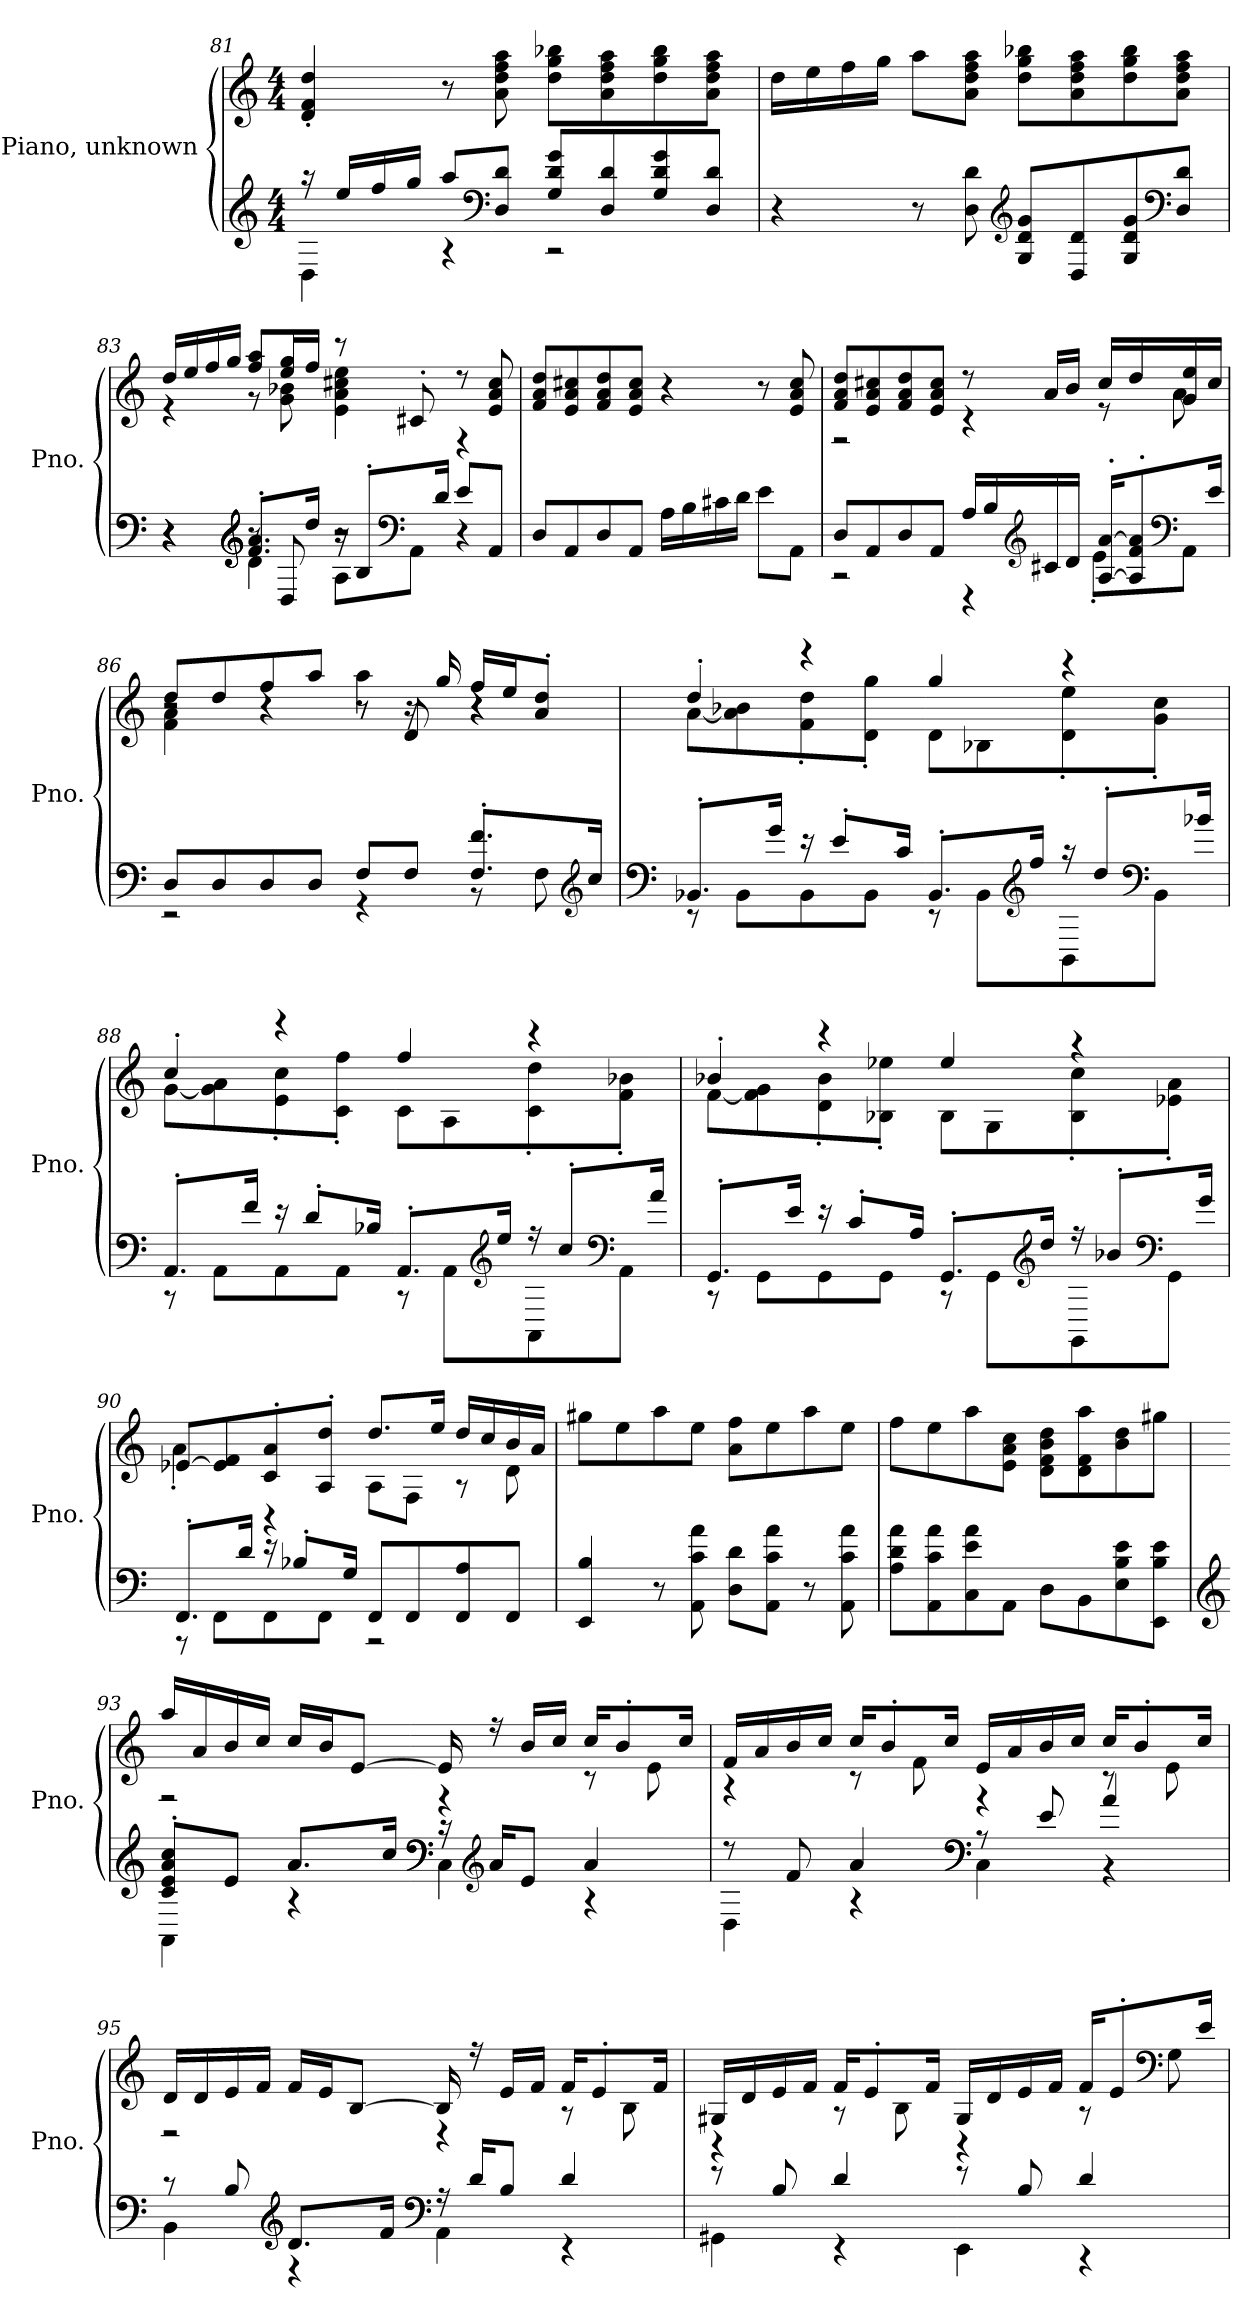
**kern	**kern
*part1	*part1
*staff2	*staff1
*I"Piano, unknown	*
*I'Pno.	*
!!LO:LB:g=z
*clefG2	*clefG2
*k[]	*k[]
*M4/4	*M4/4
=81	=81
*^	*
16r	4D\	4d/' 4f/' 4dd/'
16ee/LL	.	.
16ff/	.	.
16gg/JJ	.	.
8aa/L	4r	8r
*clefF4	*	*
8D/ 8d/J	.	8a\ 8dd\ 8ff\ 8aa\
8G/ 8d/ 8g/L	2r	8dd\ 8gg\ 8bb-X\L
8D/ 8d/	.	8a\ 8dd\ 8ff\ 8aa\
8G/ 8d/ 8g/	.	8dd\ 8gg\ 8bb-\
8D/ 8d/J	.	8a\ 8dd\ 8ff\ 8aa\J
*v	*v	*
=82	=82
4r	16dd\LL
.	16ee\
.	16ff\
.	16gg\JJ
8r	8aa\L
8D\ 8d\	8a\ 8dd\ 8ff\ 8aa\J
*clefG2	*
8G/ 8d/ 8g/L	8dd\ 8gg\ 8bb-X\L
8D/ 8d/	8a\ 8dd\ 8ff\ 8aa\
8G/ 8d/ 8g/	8dd\ 8gg\ 8bb-\
*clefF4	*
8D/ 8d/J	8a\ 8dd\ 8ff\ 8aa\J
!!LO:PB:g=z
=83	=83
*^	*^
*	*^	*	*
4r	4r	4r	16dd/LL	4r
.	.	.	16ee/	.
.	.	.	16ff/	.
.	.	.	16gg/JJ	.
*clefG2	*	*	*	*
8.f/' 8.a/'L	4d\	8r	8ff/ 8aa/L	8r
.	.	8D/	16ee/ 16gg/L	8g\ 8b-X\
16dd/Jk	.	.	16ff/JJ	.
16r	8A\L	2r	8r	4e\ 4a\ 4cc#X\ 4ee\
8B'/L	.	.	.	.
*clefF4	*	*	*	*
.	8AA\J	.	8c#X'/	.
16d/Jk	.	.	.	.
8e/L	4r	.	8r	4r
8AA/J	.	.	8e/ 8a/ 8cc#/	.
*v	*v	*v	*	*
*	*v	*v
=84	=84
8D/L	8f/ 8a/ 8dd/L
8AA/	8e/ 8a/ 8cc#X/
8D/	8f/ 8a/ 8dd/
8AA/J	8e/ 8a/ 8cc#/J
16A\LL	4r
16B\	.
16c#X\	.
16d\JJ	.
8e\L	8r
8AA\J	8e/ 8a/ 8cc#/
!!LO:LB:g=z
=85	=85
*^	*^
8D/L	2r	8f/ 8a/ 8dd/L	2r
8AA/	.	8e/ 8a/ 8cc#X/	.
8D/	.	8f/ 8a/ 8dd/	.
8AA/J	.	8e/ 8a/ 8cc#/J	.
16A/LL	4r	8r	4r
16B/	.	.	.
*clefG2	*	*	*
16c#X/	.	16a/LL	.
16d/JJ	.	16b/JJ	.
[16A/' [16a/'KL	8e'\L	16cc#/LL	8r
8A/]' 8f/' 8a/]'	.	16dd/	.
*clefF4	*	*	*
.	8AA\J	16g/ 16ee/	8a\
16e/Jk	.	16cc#/JJ	.
=86	=86	=86	=86
*	*	*	*^
8D/L	2r	8dd/L	4f\ 4a\	2r
8D/	.	8dd/	.	.
8D/	.	8ff/	4r	.
8D/J	.	8aa/J	.	.
8F/L	4r	8r	4aa\	8r
8F/J	.	16r	.	8d/
.	.	16gg/	.	.
8.F/' 8.f/'L	8r	16ff/LL	4r	4r
.	.	16ee/J	.	.
.	8F\	8a/' 8dd/'J	.	.
*clefG2	*	*	*	*
16cc/Jk	.	.	.	.
*	*	*v	*v	*v
!!LO:LB:g=z
=87	=87	=87
*clefF4	*	*
*	*	*^
8.BB-X'/L	8r	4dd'/	[8a\L
.	8BB-\L	.	8a\] 8b-X\
16g/Jk	.	.	.
16r	8BB-\	4r	8f\' 8dd\'
8e'/L	.	.	.
.	8BB-\J	.	8d\' 8gg\'J
16c/Jk	.	.	.
8.BB-'/L	8r	4gg/	8d\L
.	8BB-\L	.	8B-X\
*clefG2	*	*	*
16ff/Jk	.	.	.
16r	8BB-\	4r	8d\' 8ee\'
8dd'/L	.	.	.
*clefF4	*	*	*
.	8BB-\J	.	8g\' 8cc\'J
16b-X/Jk	.	.	.
=88	=88	=88	=88
8.AA'/L	8r	4cc'/	[8g\L
.	8AA\L	.	8g\] 8a\
16f/Jk	.	.	.
16r	8AA\	4r	8e\' 8cc\'
8d'/L	.	.	.
.	8AA\J	.	8c\' 8ff\'J
16B-X/Jk	.	.	.
8.AA'/L	8r	4ff/	8c\L
.	8AA\L	.	8A\
*clefG2	*	*	*
16ee/Jk	.	.	.
16r	8AA\	4r	8c\' 8dd\'
8cc'/L	.	.	.
*clefF4	*	*	*
.	8AA\J	.	8f\' 8b-X\'J
16a/Jk	.	.	.
!!LO:LB:g=z	!!
=89	=89	=89	=89
8.GG'/L	8r	4b-X'/	[8f\L
.	8GG\L	.	8f\] 8g\
16e/Jk	.	.	.
16r	8GG\	4r	8d\' 8b-\'
8c'/L	.	.	.
.	8GG\J	.	8B-X\' 8ee-X\'J
16A/Jk	.	.	.
8.GG'/L	8r	4ee-/	8B-\L
.	8GG\L	.	8G\
*clefG2	*	*	*
16dd/Jk	.	.	.
16r	8GG\	4r	8B-\' 8cc\'
8b-X'/L	.	.	.
*clefF4	*	*	*
.	8GG\J	.	8e-X\' 8a\'J
16g/Jk	.	.	.
=90	=90	=90	=90
8.FF'/L	8r	[8e-X/L	4a'\
.	8FF\L	8e-/] 8f/	.
16d/Jk	.	.	.
16r	8FF\	8c/' 8a/'	4r
8B-X'/L	.	.	.
.	8FF\J	8A/' 8dd/'J	.
16G/Jk	.	.	.
8FF/L	2r	8.dd/L	8A\L
8FF/	.	.	8F\J
.	.	16ee/Jk	.
8FF/ 8A/	.	16dd/LL	8r
.	.	16cc/	.
8FF/J	.	16b/	8d\
.	.	16a/JJ	.
*v	*v	*	*
*	*v	*v
=91	=91
4EE/ 4B/	8gg#X\L
.	8ee\
8r	8aa\
8AA\ 8c\ 8a\	8ee\J
8D\ 8d\L	8a\ 8ff\L
8AA\ 8c\ 8a\J	8ee\
8r	8aa\
8AA\ 8c\ 8a\	8ee\J
!!LO:LB:g=z
=92	=92
8A\ 8d\ 8a\L	8ff\L
8AA\ 8c\ 8a\	8ee\
8C\ 8e\ 8a\	8aa\
8AA\J	8e\ 8a\ 8cc\J
8D\L	8d\ 8f\ 8b\ 8dd\L
8BB\	8d\ 8f\ 8aa\
8E\ 8B\ 8e\	8b\ 8dd\
8EE\ 8B\ 8e\J	8gg#X\J
=93	=93
*clefG2	*
*^	*^
8c/' 8e/' 8a/' 8cc/'L	4AA\	16aa/LL	2r
.	.	16a/	.
8e/J	.	16b/	.
.	.	16cc/JJ	.
8.a/L	4r	16cc/LL	.
.	.	16b/J	.
.	.	[8e/J	.
16cc/Jk	.	.	.
*clefF4	*	*	*
16r	4C\	16e/]	4r
*clefG2	*	*	*
16a/KL	.	16r	.
8e/J	.	16b/LL	.
.	.	16cc/JJ	.
4a/	4r	16cc/KL	8r
.	.	8b'/	.
.	.	.	8e\
.	.	16cc/Jk	.
=94	=94	=94	=94
8r	4D\	16f/LL	4r
.	.	16a/	.
8f/	.	16b/	.
.	.	16cc/JJ	.
4a/	4r	16cc/KL	8r
.	.	8b'/	.
.	.	.	8f\
.	.	16cc/Jk	.
*clefF4	*	*	*
8r	4C\	16e/LL	4r
.	.	16a/	.
8e/	.	16b/	.
.	.	16cc/JJ	.
4a/	4r	16cc/KL	8r
.	.	8b'/	.
.	.	.	8e\
.	.	16cc/Jk	.
!!LO:LB:g=z	!!
=95	=95	=95	=95
8r	4BB\	16d/LL	2r
.	.	16d/	.
8B/	.	16e/	.
.	.	16f/JJ	.
*clefG2	*	*	*
8.d/L	4r	16f/LL	.
.	.	16e/J	.
.	.	[8B/J	.
16f/Jk	.	.	.
*clefF4	*	*	*
16r	4AA\	16B/]	4r
16d/KL	.	16r	.
8B/J	.	16e/LL	.
.	.	16f/JJ	.
4d/	4r	16f/KL	8r
.	.	8e'/	.
.	.	.	8B\
.	.	16f/Jk	.
=96	=96	=96	=96
8r	4GG#X\	16G#X/LL	4r
.	.	16d/	.
8B/	.	16e/	.
.	.	16f/JJ	.
4d/	4r	16f/KL	8r
.	.	8e'/	.
.	.	.	8B\
.	.	16f/Jk	.
8r	4EE\	16G#/LL	4r
.	.	16d/	.
8B/	.	16e/	.
.	.	16f/JJ	.
4d/	4r	16f/KL	8r
.	.	8e'/	.
*	*	*clefF4	*
.	.	.	8G#\
.	.	16e/Jk	.
*v	*v	*	*
*	*v	*v
=	=
*-	*-
